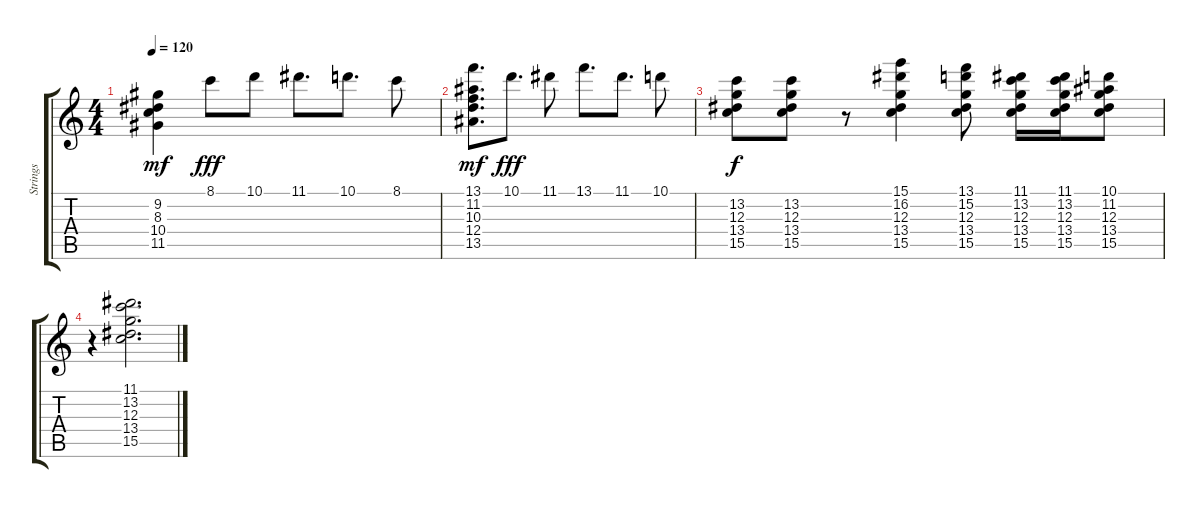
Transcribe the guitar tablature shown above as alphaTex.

\track ("Strings" "Strings") {instrument stringensemble1}
\staff {score tabs}
\tuning (E5 B4 G4 D4 A3 E3) {hide}
\ts (4 4)
\tempo 120
\clef g2
\ks c
(9.2 8.3 10.4 11.5).4{dy mf} 8.1.8{dy fff} 10.1.8 11.1.8{d} 10.1.8{d} 8.1.8 |
(13.1 11.2 10.3 12.4 13.5).8{d dy mf} 10.1.8{d dy fff} 11.1.8 13.1.8{d} 11.1.8{d} 10.1.8 |
(13.2 12.3 13.4 15.5).8{dy f} (13.2 12.3 13.4 15.5).8 r.8 (15.1 16.2 12.3 13.4 15.5).4 (13.1 15.2 12.3 13.4 15.5).8 (11.1 13.2 12.3 13.4 15.5).16 (11.1 13.2 12.3 13.4 15.5).16 (10.1 11.2 12.3 13.4 15.5).8 |
r.4 (11.1 13.2 12.3 13.4 15.5).2{d}
